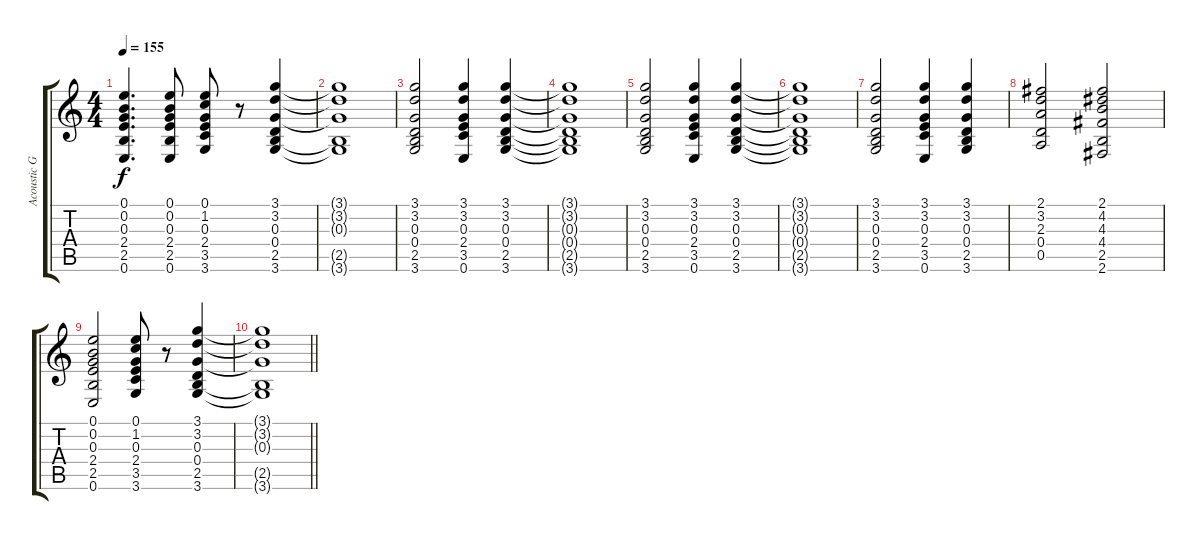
\track ("Acoustic Guitar" "Acoustic G") {instrument acousticguitarsteel}
\staff {score tabs}
\tuning (E4 B3 G3 D3 A2 E2) {hide}
\ts (4 4)
\tempo 155
\clef g2
\ks c
(0.1 0.2 0.3 2.4 2.5 0.6).4{d dy f} (0.1 0.2 0.3 2.4 2.5 0.6).8 (0.1 1.2 0.3 2.4 3.5 3.6).8 r.8 (3.1 3.2 0.3 0.4 2.5 3.6).4 |
(3.1{t} 3.2{t} 0.3{t} 2.5{t} 3.6{t}).1 |
(3.1 3.2 0.3 0.4 2.5 3.6).2 (3.1 3.2 0.3 2.4 3.5 0.6).4 (3.1 3.2 0.3 0.4 2.5 3.6).4 |
(3.1{t} 3.2{t} 0.3{t} 0.4{t} 2.5{t} 3.6{t}).1 |
(3.1 3.2 0.3 0.4 2.5 3.6).2 (3.1 3.2 0.3 2.4 3.5 0.6).4 (3.1 3.2 0.3 0.4 2.5 3.6).4 |
(3.1{t} 3.2{t} 0.3{t} 0.4{t} 2.5{t} 3.6{t}).1 |
(3.1 3.2 0.3 0.4 2.5 3.6).2 (3.1 3.2 0.3 2.4 3.5 0.6).4 (3.1 3.2 0.3 0.4 2.5 3.6).4 |
(2.1 3.2 2.3 0.4 0.5).2 (2.1 4.2 4.3 4.4 2.5 2.6).2 |
(0.1 0.2 0.3 2.4 2.5 0.6).2 (0.1 1.2 0.3 2.4 3.5 3.6).8 r.8 (3.1 3.2 0.3 0.4 2.5 3.6).4 |
\barLineRight lightlight
(3.1{t} 3.2{t} 0.3{t} 2.5{t} 3.6{t}).1
